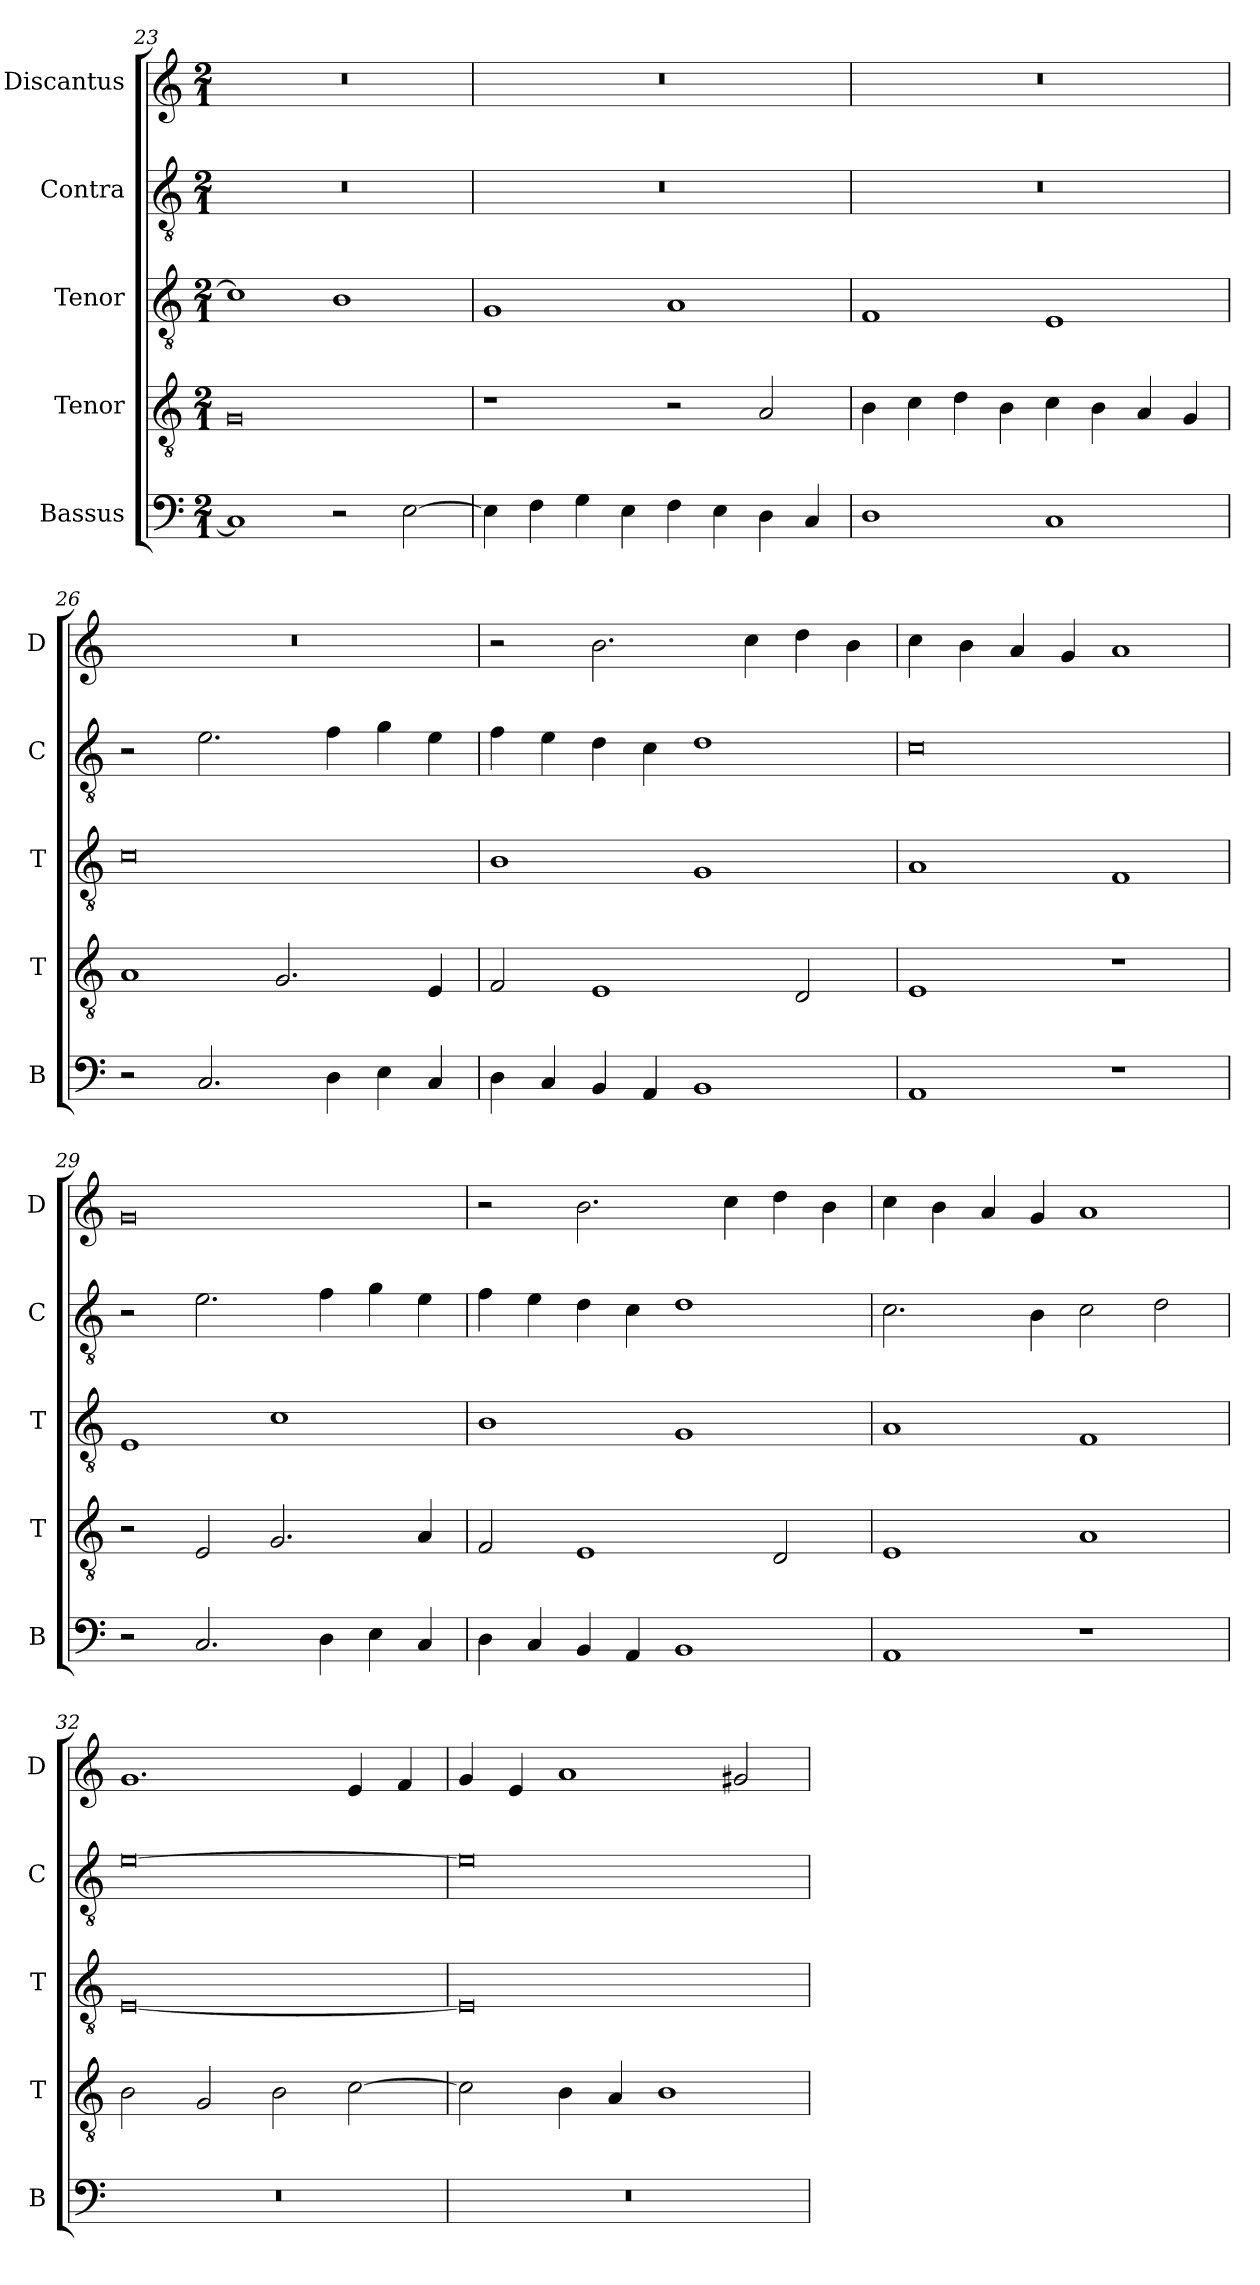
**kern	**kern	**kern	**kern	**kern
*part5	*part4	*part3	*part2	*part1
*staff5	*staff4	*staff3	*staff2	*staff1
*I"Bassus	*I"Tenor	*I"Tenor	*I"Contra	*I"Discantus
*I'B	*I'T	*I'T	*I'C	*I'D
*clefF4	*clefGv2	*clefGv2	*clefGv2	*clefG2
*k[]	*k[]	*k[]	*k[]	*k[]
*M2/1	*M2/1	*M2/1	*M2/1	*M2/1
=23	=23	=23	=23	=23
1C]	0G	1c]	0r	0r
2r	.	1B	.	.
[2E\	.	.	.	.
=24	=24	=24	=24	=24
4E\]	1r	1G	0r	0r
4F\	.	.	.	.
4G\	.	.	.	.
4E\	.	.	.	.
4F\	2r	1A	.	.
4E\	.	.	.	.
4D\	2A/	.	.	.
4C/	.	.	.	.
=25	=25	=25	=25	=25
1D	4B\	1F	0r	0r
.	4c\	.	.	.
.	4d\	.	.	.
.	4B\	.	.	.
1C	4c\	1E	.	.
.	4B\	.	.	.
.	4A/	.	.	.
.	4G/	.	.	.
=26	=26	=26	=26	=26
2r	1A	0c	2r	0r
2.C/	.	.	2.e\	.
.	2.G/	.	.	.
4D\	.	.	4f\	.
4E\	.	.	4g\	.
4C/	4E/	.	4e\	.
=27	=27	=27	=27	=27
4D\	2F/	1B	4f\	2r
4C/	.	.	4e\	.
4BB/	1E	.	4d\	2.b\
4AA/	.	.	4c\	.
1BB	.	1G	1d	.
.	.	.	.	4cc\
.	2D/	.	.	4dd\
.	.	.	.	4b\
=28	=28	=28	=28	=28
1AA	1E	1A	0c	4cc\
.	.	.	.	4b\
.	.	.	.	4a/
.	.	.	.	4g/
1r	1r	1F	.	1a
=29	=29	=29	=29	=29
2r	2r	1E	2r	0g
2.C/	2E/	.	2.e\	.
.	2.G/	1c	.	.
4D\	.	.	4f\	.
4E\	.	.	4g\	.
4C/	4A/	.	4e\	.
=30	=30	=30	=30	=30
4D\	2F/	1B	4f\	2r
4C/	.	.	4e\	.
4BB/	1E	.	4d\	2.b\
4AA/	.	.	4c\	.
1BB	.	1G	1d	.
.	.	.	.	4cc\
.	2D/	.	.	4dd\
.	.	.	.	4b\
=31	=31	=31	=31	=31
1AA	1E	1A	2.c\	4cc\
.	.	.	.	4b\
.	.	.	.	4a/
.	.	.	4B\	4g/
1r	1A	1F	2c\	1a
.	.	.	2d\	.
=32	=32	=32	=32	=32
0r	2B\	[0E	[0e	1.g
.	2G/	.	.	.
.	2B\	.	.	.
.	[2c\	.	.	4e/
.	.	.	.	4f/
=33	=33	=33	=33	=33
0r	2c\]	0E]	0e]	4g/
.	.	.	.	4e/
.	4B\	.	.	1a
.	4A/	.	.	.
.	1B	.	.	.
.	.	.	.	2g#X/
=	=	=	=	=
*-	*-	*-	*-	*-
